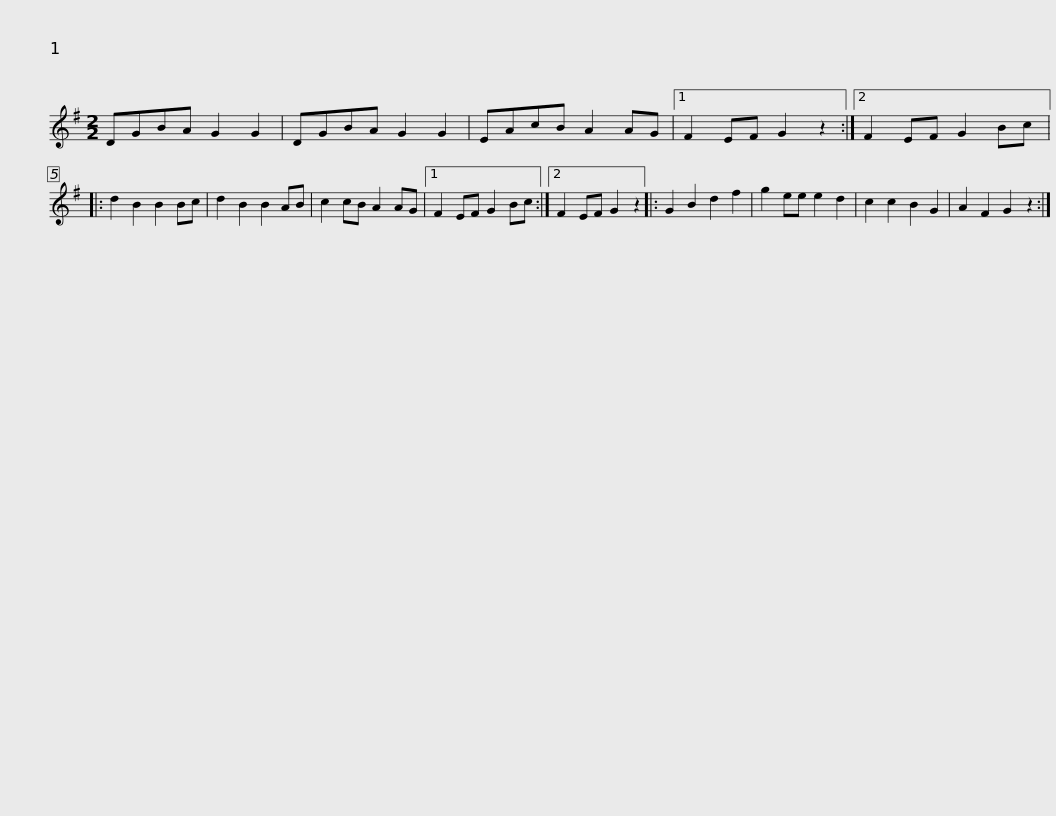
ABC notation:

X:1
L:1/8
M:2/2
I:linebreak $
K:G
V:1 treble
V:1
 DGBA G2 G2 | DGBA G2 G2 | EAcB A2 AG |1 F2 EF G2 z2 :|2 F2 EF G2 Bc |: %5
 d2 B2 B2 Bc | d2 B2 B2 AB |$ c2 cB A2 AG |1 F2 EF G2 Bc :|2 F2 EF G2 z2 |: %10
 G2 B2 d2 f2 | g2 ee e2 d2 | c2 c2 B2 G2 | A2 F2 G2 z2 :| %14
